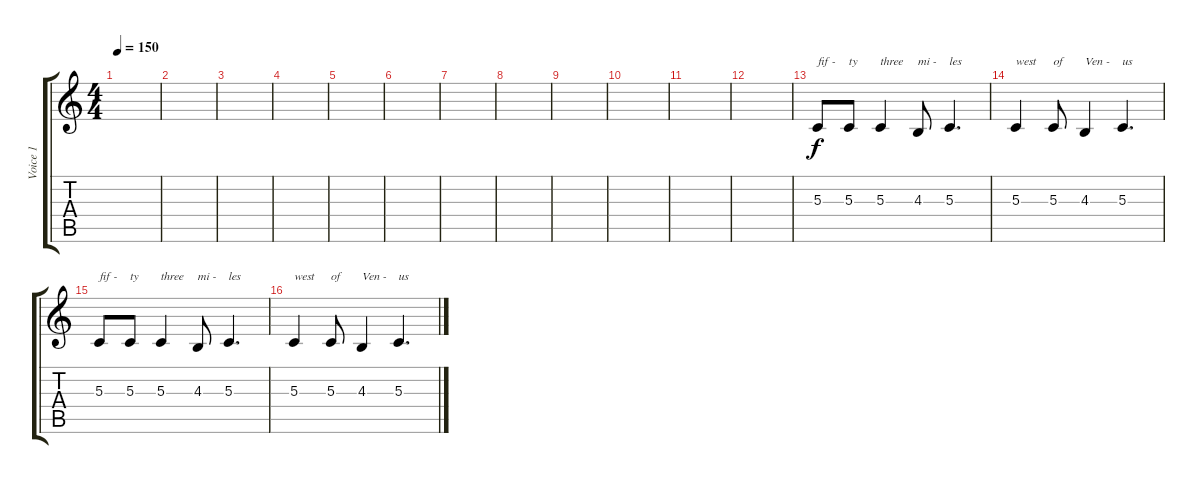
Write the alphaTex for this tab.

\track ("Voice 1" "Voice 1") {instrument lead6voice}
\staff {score tabs}
\tuning (E4 B3 G3 D3 A2 E2) {hide}
\ts (4 4)
\tempo 150
\clef g2
\ks c
|
|
|
|
|
|
|
|
|
|
|
|
5.3.8{txt "fif -"} 5.3.8{txt "ty"} 5.3.4{txt "three"} 4.3.8{txt "mi -"} 5.3.4{d txt "les"} |
5.3.4{txt "west"} 5.3.8{txt "of"} 4.3.4{txt "Ven -"} 5.3.4{d txt "us"} |
5.3.8{txt "fif -"} 5.3.8{txt "ty"} 5.3.4{txt "three"} 4.3.8{txt "mi -"} 5.3.4{d txt "les"} |
5.3.4{txt "west"} 5.3.8{txt "of"} 4.3.4{txt "Ven -"} 5.3.4{d txt "us"}
